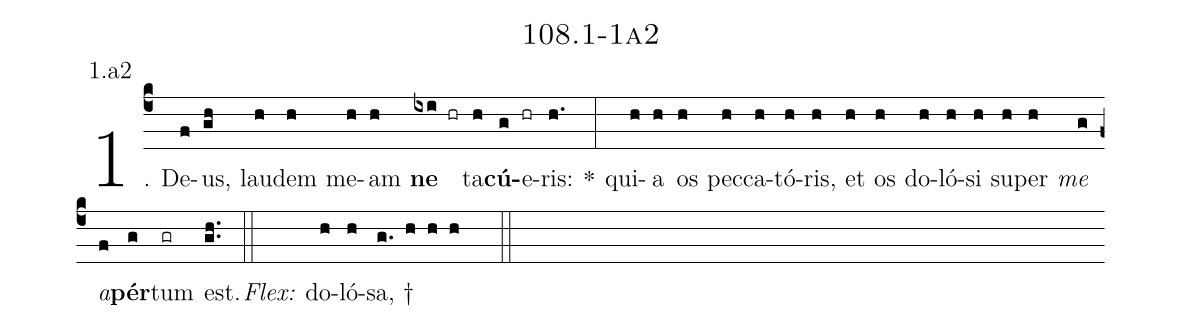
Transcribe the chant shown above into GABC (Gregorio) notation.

name: 108.1-1a2;
annotation: 1.a2;
%%
(c4)1. De(f)us,(gh) lau(h)dem(h) me(h)am(h) <b>ne</b>(ixi hr) ta(h)<b>cú</b>(g)e(hr)ris:(h.) *(:) qui(h)a(h) os(h) pec(h)ca(h)tó(h)ris,(h) et(h) os(h) do(h)ló(h)si(h) su(h)per(h) <i>me</i>(g) <i>a</i>(f)<b>pér</b>(g)tum(gr) est.(gh..) (::)
<i>Flex:</i>()  do(h)ló(h)sa, †(g. h h h  ::)
